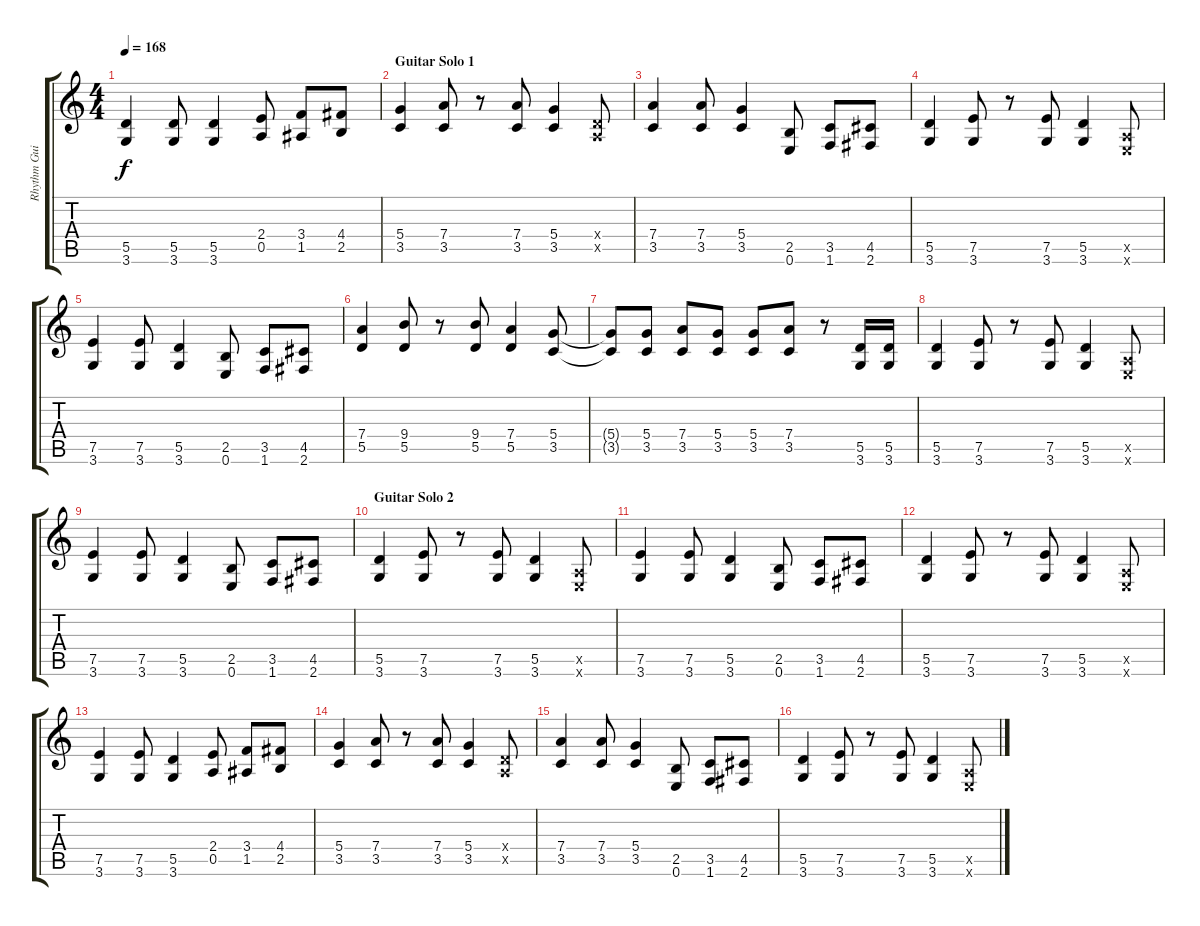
\track ("Rhythm Guitar" "Rhythm Gui") {instrument overdrivenguitar}
\staff {score tabs}
\tuning (E4 B3 G3 D3 A2 E2) {hide}
\ts (4 4)
\tempo 168
\clef g2
\ks c
(5.5 3.6).4{dy f} (5.5 3.6).8 (5.5 3.6).4 (2.4 0.5).8 (3.4 1.5).8 (4.4 2.5).8 |
\section ("" "Guitar Solo 1")
(5.4 3.5).4 (7.4 3.5).8 r.8 (7.4 3.5).8 (5.4 3.5).4 (0.4{x} 0.5{x}).8 |
(7.4 3.5).4 (7.4 3.5).8 (5.4 3.5).4 (2.5 0.6).8 (3.5 1.6).8 (4.5 2.6).8 |
(5.5 3.6).4 (7.5 3.6).8 r.8 (7.5 3.6).8 (5.5 3.6).4 (0.5{x} 0.6{x}).8 |
(7.5 3.6).4 (7.5 3.6).8 (5.5 3.6).4 (2.5 0.6).8 (3.5 1.6).8 (4.5 2.6).8 |
(7.4 5.5).4 (9.4 5.5).8 r.8 (9.4 5.5).8 (7.4 5.5).4 (5.4 3.5).8 |
(5.4{t} 3.5{t}).8 (5.4 3.5).8 (7.4 3.5).8 (5.4 3.5).8 (5.4 3.5).8 (7.4 3.5).8 r.8 (5.5 3.6).16 (5.5 3.6).16 |
(5.5 3.6).4 (7.5 3.6).8 r.8 (7.5 3.6).8 (5.5 3.6).4 (0.5{x} 0.6{x}).8 |
(7.5 3.6).4 (7.5 3.6).8 (5.5 3.6).4 (2.5 0.6).8 (3.5 1.6).8 (4.5 2.6).8 |
\section ("" "Guitar Solo 2")
(5.5 3.6).4 (7.5 3.6).8 r.8 (7.5 3.6).8 (5.5 3.6).4 (0.5{x} 0.6{x}).8 |
(7.5 3.6).4 (7.5 3.6).8 (5.5 3.6).4 (2.5 0.6).8 (3.5 1.6).8 (4.5 2.6).8 |
(5.5 3.6).4 (7.5 3.6).8 r.8 (7.5 3.6).8 (5.5 3.6).4 (0.5{x} 0.6{x}).8 |
(7.5 3.6).4 (7.5 3.6).8 (5.5 3.6).4 (2.4 0.5).8 (3.4 1.5).8 (4.4 2.5).8 |
(5.4 3.5).4 (7.4 3.5).8 r.8 (7.4 3.5).8 (5.4 3.5).4 (0.4{x} 0.5{x}).8 |
(7.4 3.5).4 (7.4 3.5).8 (5.4 3.5).4 (2.5 0.6).8 (3.5 1.6).8 (4.5 2.6).8 |
(5.5 3.6).4 (7.5 3.6).8 r.8 (7.5 3.6).8 (5.5 3.6).4 (0.5{x} 0.6{x}).8
